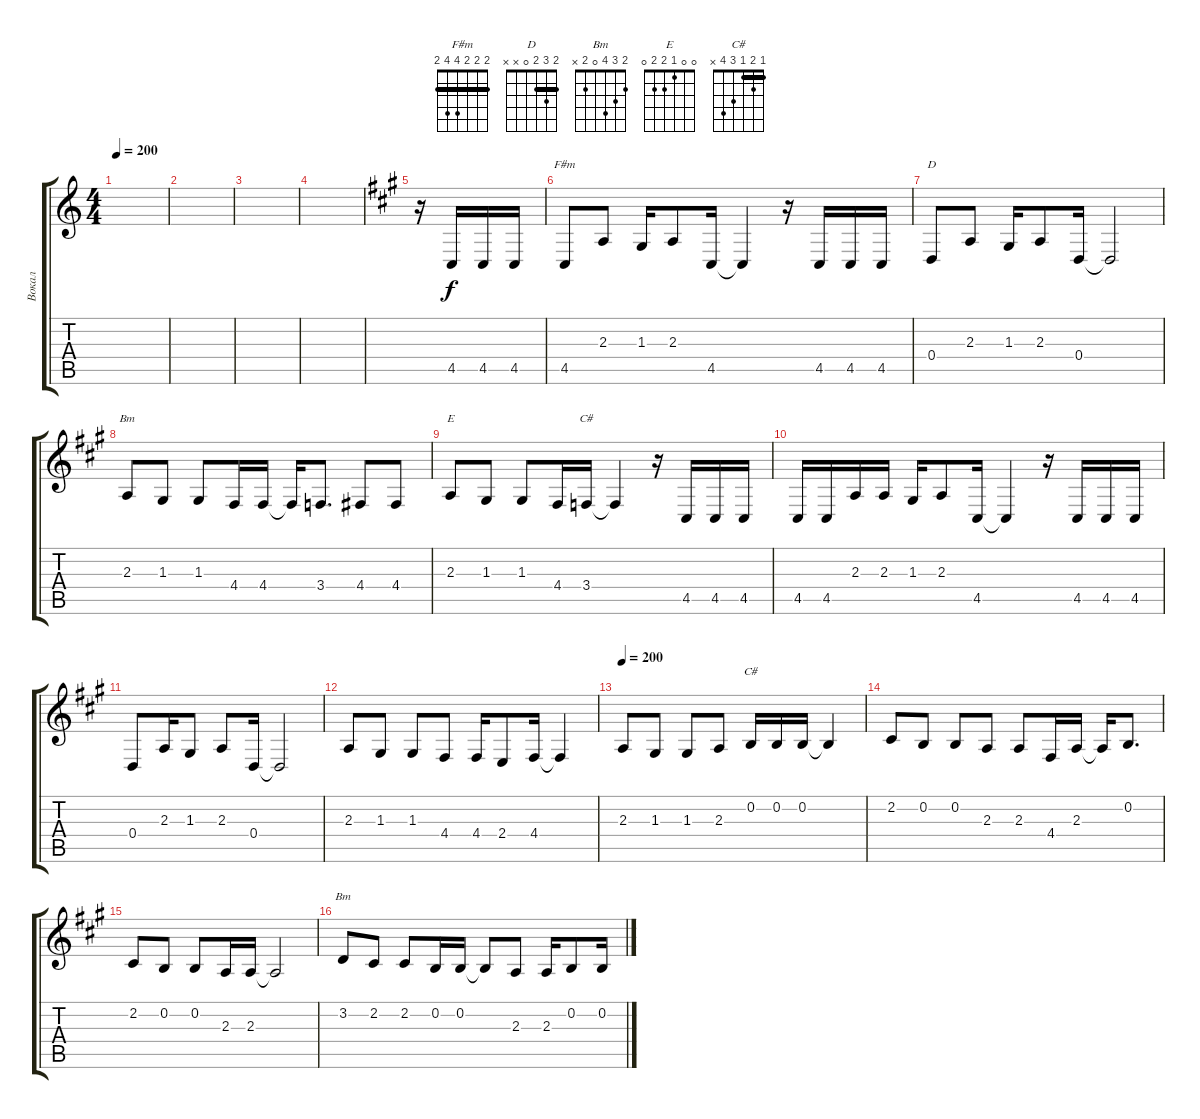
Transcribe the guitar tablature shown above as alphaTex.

\track ("Вокал" "Вокал") {instrument harmonica}
\staff {score tabs}
\tuning (E4 B3 G3 D3 A2 E2) {hide}
\chord ("F#m" 2 2 2 4 4 2) {barre 2}
\chord ("D" 2 3 2 0 x x) {barre 2}
\chord ("Bm" 2 3 4 4 2 x) {barre 2}
\chord ("E" 0 0 1 2 2 0)
\chord ("C#" 4 6 6 6 4 x) {firstfret 4 barre 4}
\chord ("C#" 1 2 1 3 4 x) {barre 1}
\chord ("Bm" 2 3 4 0 2 x)
\ts (4 4)
\tempo 200
\clef g2
\ks c
|
|
|
|
\ks f#minor
r.16 4.5.16 4.5.16 4.5.16 |
4.5.8{ch "F#m"} 2.3.8 1.3.16 2.3.8 4.5.16 4.5{t}.4 r.16 4.5.16 4.5.16 4.5.16 |
0.4.8{ch "D"} 2.3.8 1.3.16 2.3.8 0.4.16 0.4{t}.2 |
2.3.8{ch "Bm"} 1.3.8 1.3.8 4.4.16 4.4.16 4.4{t}.16 3.4.8{d} 4.4.8 4.4.8 |
2.3.8{ch "E"} 1.3.8 1.3.8 4.4.16 3.4.16{ch "C#"} 3.4{t}.4 r.16 4.5.16 4.5.16 4.5.16 |
4.5.16 4.5.16 2.3.16 2.3.16 1.3.16 2.3.8 4.5.16 4.5{t}.4 r.16 4.5.16 4.5.16 4.5.16 |
0.4.8 2.3.16 1.3.8 2.3.8 0.4.16 0.4{t}.2 |
2.3.8 1.3.8 1.3.8 4.4.8 4.4.16 2.4.8 4.4.16 4.4{t}.4 |
\tempo 200
2.3.8 1.3.8 1.3.8 2.3.8 0.2.16{ch "C#"} 0.2.16 0.2.16 0.2{t}.4 |
2.2.8 0.2.8 0.2.8 2.3.8 2.3.8 4.4.16 2.3.16 2.3{t}.16 0.2.8{d} |
2.2.8 0.2.8 0.2.8 2.3.16 2.3.16 2.3{t}.2 |
3.2.8{ch "Bm"} 2.2.8 2.2.8 0.2.16 0.2.16 0.2{t}.8 2.3.8 2.3.16 0.2.8 0.2.16
